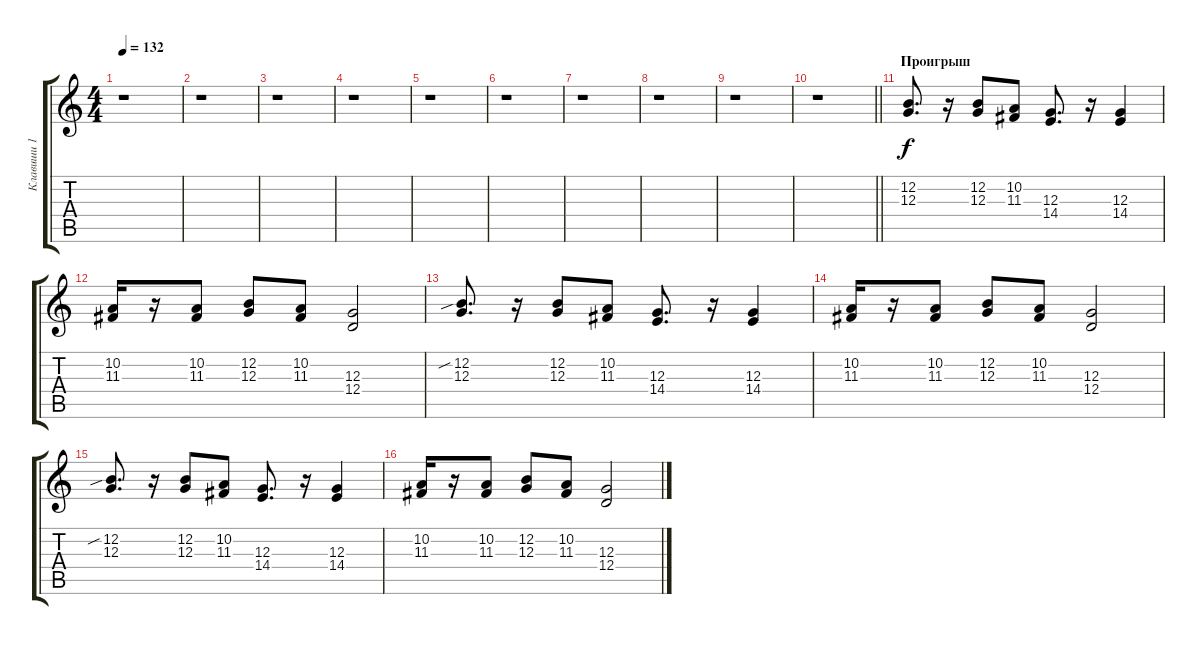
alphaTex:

\track ("Клавиши 1" "Клавиши 1") {instrument accordion}
\staff {score tabs}
\tuning (E4 B3 G3 D3 A2 E2) {hide}
\ts (4 4)
\tempo 132
\clef g2
\ks c
r.1{dy f} |
r.1 |
r.1 |
r.1 |
r.1 |
r.1 |
r.1 |
r.1 |
r.1 |
\barLineRight lightlight
r.1 |
\section ("" "Проигрыш")
(12.2 12.3).8{d} r.16 (12.2 12.3).8 (10.2 11.3).8 (12.3 14.4).8{d} r.16 (12.3 14.4).4 |
(10.2 11.3).16 r.16 (10.2 11.3).8 (12.2 12.3).8 (10.2 11.3).8 (12.3 12.4).2 |
(12.2{sib} 12.3).8{d} r.16 (12.2 12.3).8 (10.2 11.3).8 (12.3 14.4).8{d} r.16 (12.3 14.4).4 |
(10.2 11.3).16 r.16 (10.2 11.3).8 (12.2 12.3).8 (10.2 11.3).8 (12.3 12.4).2 |
(12.2{sib} 12.3).8{d} r.16 (12.2 12.3).8 (10.2 11.3).8 (12.3 14.4).8{d} r.16 (12.3 14.4).4 |
(10.2 11.3).16 r.16 (10.2 11.3).8 (12.2 12.3).8 (10.2 11.3).8 (12.3 12.4).2
